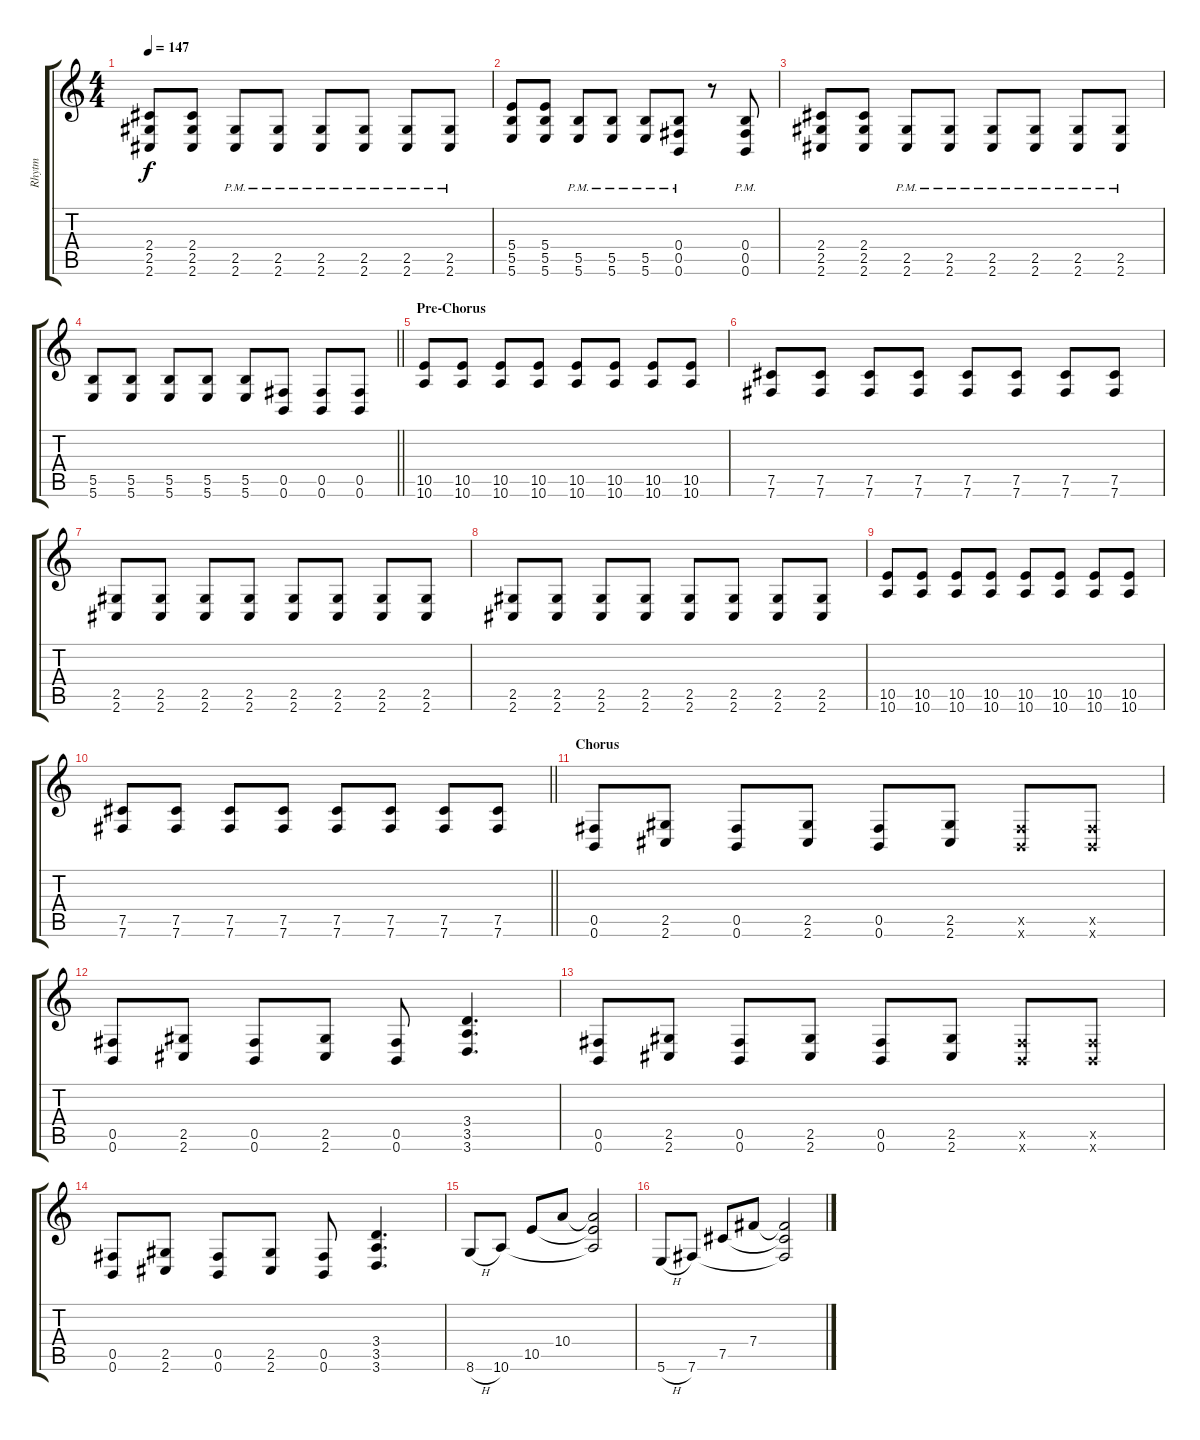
\track ("Rhytm" "Rhytm") {instrument distortionguitar}
\staff {score tabs}
\tuning (Db4 Ab3 E3 B2 Gb2 B1) {hide}
\ts (4 4)
\tempo 147
\clef g2
\ks c
(2.4 2.5 2.6).8{dy f} (2.4 2.5 2.6).8 (2.5{pm} 2.6{pm}).8 (2.5{pm} 2.6{pm}).8 (2.5{pm} 2.6{pm}).8 (2.5{pm} 2.6{pm}).8 (2.5{pm} 2.6{pm}).8 (2.5{pm} 2.6{pm}).8 |
(5.4 5.5 5.6).8 (5.4 5.5 5.6).8 (5.5{pm} 5.6{pm}).8 (5.5{pm} 5.6{pm}).8 (5.5{pm} 5.6{pm}).8 (0.4{pm} 0.5{pm} 0.6{pm}).8 r.8 (0.4{pm} 0.5{pm} 0.6{pm}).8 |
(2.4 2.5 2.6).8 (2.4 2.5 2.6).8 (2.5{pm} 2.6{pm}).8 (2.5{pm} 2.6{pm}).8 (2.5{pm} 2.6{pm}).8 (2.5{pm} 2.6{pm}).8 (2.5{pm} 2.6{pm}).8 (2.5{pm} 2.6{pm}).8 |
\barLineRight lightlight
(5.5 5.6).8 (5.5 5.6).8 (5.5 5.6).8 (5.5 5.6).8 (5.5 5.6).8 (0.5 0.6).8 (0.5 0.6).8 (0.5 0.6).8 |
\section ("" "Pre-Chorus")
(10.5 10.6).8 (10.5 10.6).8 (10.5 10.6).8 (10.5 10.6).8 (10.5 10.6).8 (10.5 10.6).8 (10.5 10.6).8 (10.5 10.6).8 |
(7.5 7.6).8 (7.5 7.6).8 (7.5 7.6).8 (7.5 7.6).8 (7.5 7.6).8 (7.5 7.6).8 (7.5 7.6).8 (7.5 7.6).8 |
(2.5 2.6).8 (2.5 2.6).8 (2.5 2.6).8 (2.5 2.6).8 (2.5 2.6).8 (2.5 2.6).8 (2.5 2.6).8 (2.5 2.6).8 |
(2.5 2.6).8 (2.5 2.6).8 (2.5 2.6).8 (2.5 2.6).8 (2.5 2.6).8 (2.5 2.6).8 (2.5 2.6).8 (2.5 2.6).8 |
(10.5 10.6).8 (10.5 10.6).8 (10.5 10.6).8 (10.5 10.6).8 (10.5 10.6).8 (10.5 10.6).8 (10.5 10.6).8 (10.5 10.6).8 |
\barLineRight lightlight
(7.5 7.6).8 (7.5 7.6).8 (7.5 7.6).8 (7.5 7.6).8 (7.5 7.6).8 (7.5 7.6).8 (7.5 7.6).8 (7.5 7.6).8 |
\section ("" "Chorus")
(0.5 0.6).8 (2.5 2.6).8 (0.5 0.6).8 (2.5 2.6).8 (0.5 0.6).8 (2.5 2.6).8 (0.5{x} 0.6{x}).8 (0.5{x} 0.6{x}).8 |
(0.5 0.6).8 (2.5 2.6).8 (0.5 0.6).8 (2.5 2.6).8 (0.5 0.6).8 (3.4 3.5 3.6).4{d} |
(0.5 0.6).8 (2.5 2.6).8 (0.5 0.6).8 (2.5 2.6).8 (0.5 0.6).8 (2.5 2.6).8 (0.5{x} 0.6{x}).8 (0.5{x} 0.6{x}).8 |
(0.5 0.6).8 (2.5 2.6).8 (0.5 0.6).8 (2.5 2.6).8 (0.5 0.6).8 (3.4 3.5 3.6).4{d} |
8.6{h}.8{instrument electricguitarclean} 10.6.8 10.5.8 10.4.8 (10.4{t} 10.5{t} 10.6{t}).2 |
5.6{h}.8{instrument electricguitarclean} 7.6.8 7.5.8 7.4.8 (7.4{t} 7.5{t} 7.6{t}).2
